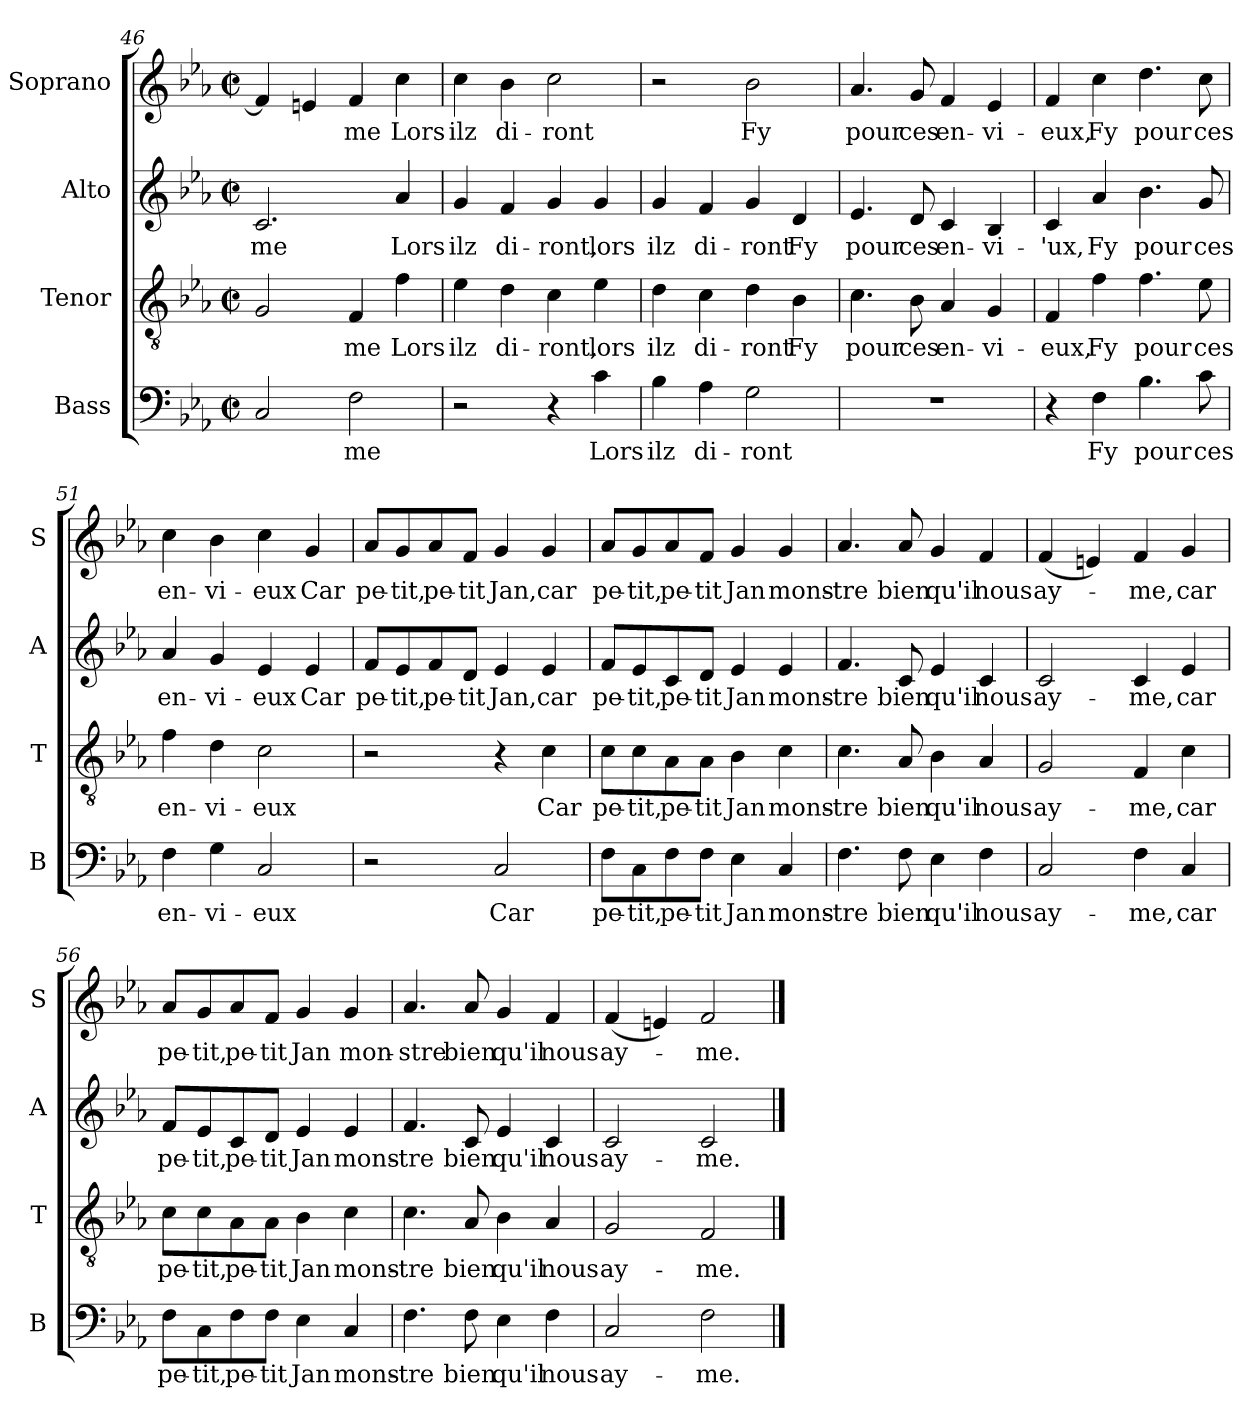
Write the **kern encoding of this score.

**kern	**text	**kern	**text	**kern	**text	**kern	**text
*part4	*part4	*part3	*part3	*part2	*part2	*part1	*part1
*staff4	*staff4	*staff3	*staff3	*staff2	*staff2	*staff1	*staff1
*I"Bass	*	*I"Tenor	*	*I"Alto	*	*I"Soprano	*
*I'B	*	*I'T	*	*I'A	*	*I'S	*
*clefF4	*	*clefGv2	*	*clefG2	*	*clefG2	*
*k[b-e-a-]	*	*k[b-e-a-]	*	*k[b-e-a-]	*	*k[b-e-a-]	*
*E-:	*	*E-:	*	*E-:	*	*E-:	*
*M2/2	*	*M2/2	*	*M2/2	*	*M2/2	*
*met(c|)	*	*met(c|)	*	*met(c|)	*	*met(c|)	*
=46	=46	=46	=46	=46	=46	=46	=46
2C/	.	2G/	.	2.c/	-me	4f/]	.
.	.	.	.	.	.	4en/	.
2F\	-me	4F/	-me	.	.	4f/	-me
.	.	4f\	Lors	4a-/	Lors	4cc\	Lors
=47	=47	=47	=47	=47	=47	=47	=47
2r	.	4e-\	ilz	4g/	ilz	4cc\	ilz
.	.	4d\	di-	4f/	di-	4b-\	di-
4r	.	4c\	-ront,	4g/	-ront,	2cc\	-ront
4c\	Lors	4e-\	lors	4g/	lors	.	.
=48	=48	=48	=48	=48	=48	=48	=48
4B-\	ilz	4d\	ilz	4g/	ilz	2r	.
4A-\	di-	4c\	di-	4f/	di-	.	.
2G\	-ront	4d\	-ront	4g/	-ront	2b-\	Fy
.	.	4B-\	Fy	4d/	Fy	.	.
=49	=49	=49	=49	=49	=49	=49	=49
1r	.	4.c\	pour	4.e-/	pour	4.a-/	pour
.	.	8B-\	ces	8d/	ces	8g/	ces
.	.	4A-/	en-	4c/	en-	4f/	en-
.	.	4G/	-vi-	4B-/	-vi-	4e-/	-vi-
!!LO:PB:g=z
=50	=50	=50	=50	=50	=50	=50	=50
4r	.	4F/	-eux,	4c/	-'ux,	4f/	-eux,
4F\	Fy	4f\	Fy	4a-/	Fy	4cc\	Fy
4.B-\	pour	4.f\	pour	4.b-\	pour	4.dd\	pour
8c\	ces	8e-\	ces	8g/	ces	8cc\	ces
=51	=51	=51	=51	=51	=51	=51	=51
4F\	en-	4f\	en-	4a-/	en-	4cc\	en-
4G\	-vi-	4d\	-vi-	4g/	-vi-	4b-\	-vi-
2C/	-eux	2c\	-eux	4e-/	-eux	4cc\	-eux
.	.	.	.	4e-/	Car	4g/	Car
=52	=52	=52	=52	=52	=52	=52	=52
2r	.	2r	.	8f/L	pe-	8a-/L	pe-
.	.	.	.	8e-/	-tit,	8g/	-tit,
.	.	.	.	8f/	pe-	8a-/	pe-
.	.	.	.	8d/J	-tit	8f/J	-tit
2C/	Car	4r	.	4e-/	Jan,	4g/	Jan,
.	.	4c\	Car	4e-/	car	4g/	car
=53	=53	=53	=53	=53	=53	=53	=53
8F\L	pe-	8c\L	pe-	8f/L	pe-	8a-/L	pe-
8C\	-tit,	8c\	-tit,	8e-/	-tit,	8g/	-tit,
8F\	pe-	8A-\	pe-	8c/	pe-	8a-/	pe-
8F\J	-tit	8A-\J	-tit	8d/J	-tit	8f/J	-tit
4E-\	Jan	4B-\	Jan	4e-/	Jan	4g/	Jan
4C/	mons-	4c\	mons-	4e-/	mons-	4g/	mons-
!!LO:LB:g=z
=54	=54	=54	=54	=54	=54	=54	=54
4.F\	-tre	4.c\	-tre	4.f/	-tre	4.a-/	-tre
8F\	bien	8A-/	bien	8c/	bien	8a-/	bien
4E-\	qu'il	4B-\	qu'il	4e-/	qu'il	4g/	qu'il
4F\	nous	4A-/	nous	4c/	nous	4f/	nous
=55	=55	=55	=55	=55	=55	=55	=55
2C/	ay-	2G/	ay-	2c/	ay-	(4f/	ay-
.	.	.	.	.	.	4en/)	.
4F\	-me,	4F/	-me,	4c/	-me,	4f/	-me,
4C/	car	4c\	car	4e-/	car	4g/	car
=56	=56	=56	=56	=56	=56	=56	=56
8F\L	pe-	8c\L	pe-	8f/L	pe-	8a-/L	pe-
8C\	-tit,	8c\	-tit,	8e-/	-tit,	8g/	-tit,
8F\	pe-	8A-\	pe-	8c/	pe-	8a-/	pe-
8F\J	-tit	8A-\J	-tit	8d/J	-tit	8f/J	-tit
4E-\	Jan	4B-\	Jan	4e-/	Jan	4g/	Jan
4C/	mons-	4c\	mons-	4e-/	mons-	4g/	mon-
=57	=57	=57	=57	=57	=57	=57	=57
4.F\	-tre	4.c\	-tre	4.f/	-tre	4.a-/	-stre
8F\	bien	8A-/	bien	8c/	bien	8a-/	bien
4E-\	qu'il	4B-\	qu'il	4e-/	qu'il	4g/	qu'il
4F\	nous	4A-/	nous	4c/	nous	4f/	nous
=58	=58	=58	=58	=58	=58	=58	=58
2C/	ay-	2G/	ay-	2c/	ay-	(4f/	ay-
.	.	.	.	.	.	4en/)	.
2F\	-me.	2F/	-me.	2c/	-me.	2f/	-me.
==	==	==	==	==	==	==	==
*-	*-	*-	*-	*-	*-	*-	*-
